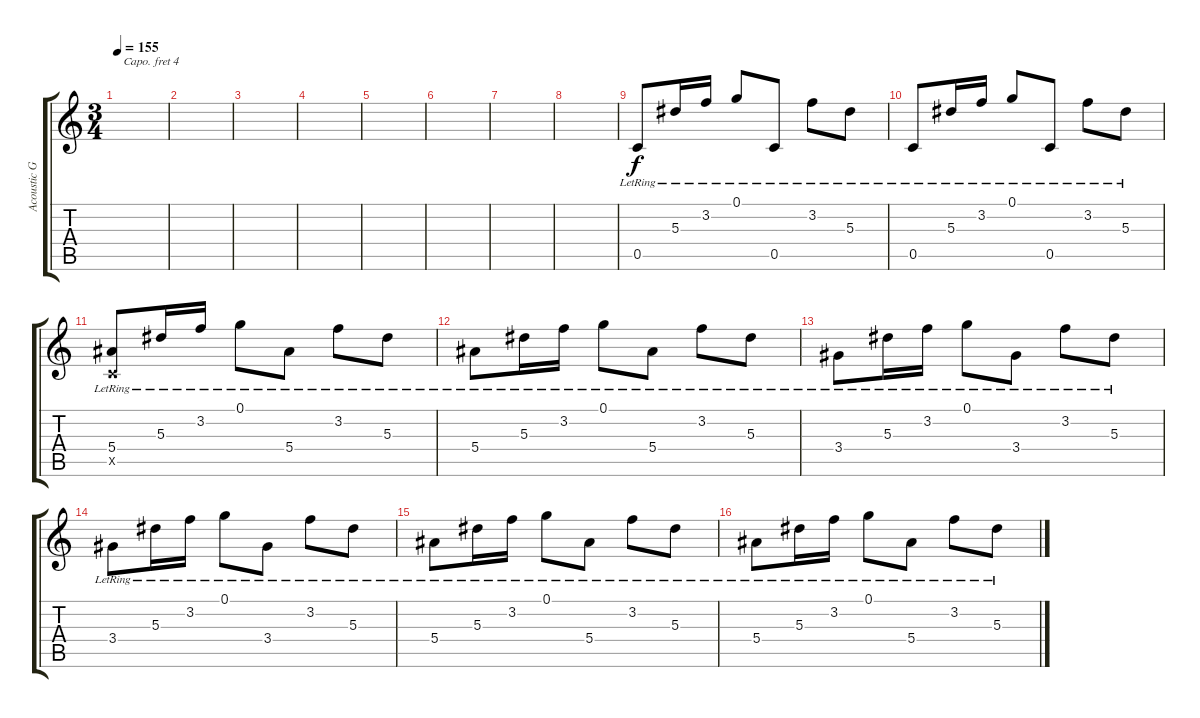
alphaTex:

\track ("Acoustic Guitar" "Acoustic G") {instrument acousticguitarsteel}
\staff {score tabs}
\capo 4
\tuning (Eb4 Bb3 Gb3 Db3 Ab2 Eb2) {hide}
\ts (3 4)
\tempo 155
\clef g2
\ks c
|
|
|
|
|
|
|
|
0.5{lr}.8 5.3{lr}.16 3.2{lr}.16 0.1{lr}.8 0.5{lr}.8 3.2{lr}.8 5.3{lr}.8 |
0.5{lr}.8 5.3{lr}.16 3.2{lr}.16 0.1{lr}.8 0.5{lr}.8 3.2{lr}.8 5.3{lr}.8 |
(5.4{lr} 0.5{x}).8 5.3{lr}.16 3.2{lr}.16 0.1{lr}.8 5.4{lr}.8 3.2{lr}.8 5.3{lr}.8 |
5.4{lr}.8 5.3{lr}.16 3.2{lr}.16 0.1{lr}.8 5.4{lr}.8 3.2{lr}.8 5.3{lr}.8 |
3.4{lr}.8 5.3{lr}.16 3.2{lr}.16 0.1{lr}.8 3.4{lr}.8 3.2{lr}.8 5.3{lr}.8 |
3.4{lr}.8 5.3{lr}.16 3.2{lr}.16 0.1{lr}.8 3.4{lr}.8 3.2{lr}.8 5.3{lr}.8 |
5.4{lr}.8 5.3{lr}.16 3.2{lr}.16 0.1{lr}.8 5.4{lr}.8 3.2{lr}.8 5.3{lr}.8 |
5.4{lr}.8 5.3{lr}.16 3.2{lr}.16 0.1{lr}.8 5.4{lr}.8 3.2{lr}.8 5.3{lr}.8
